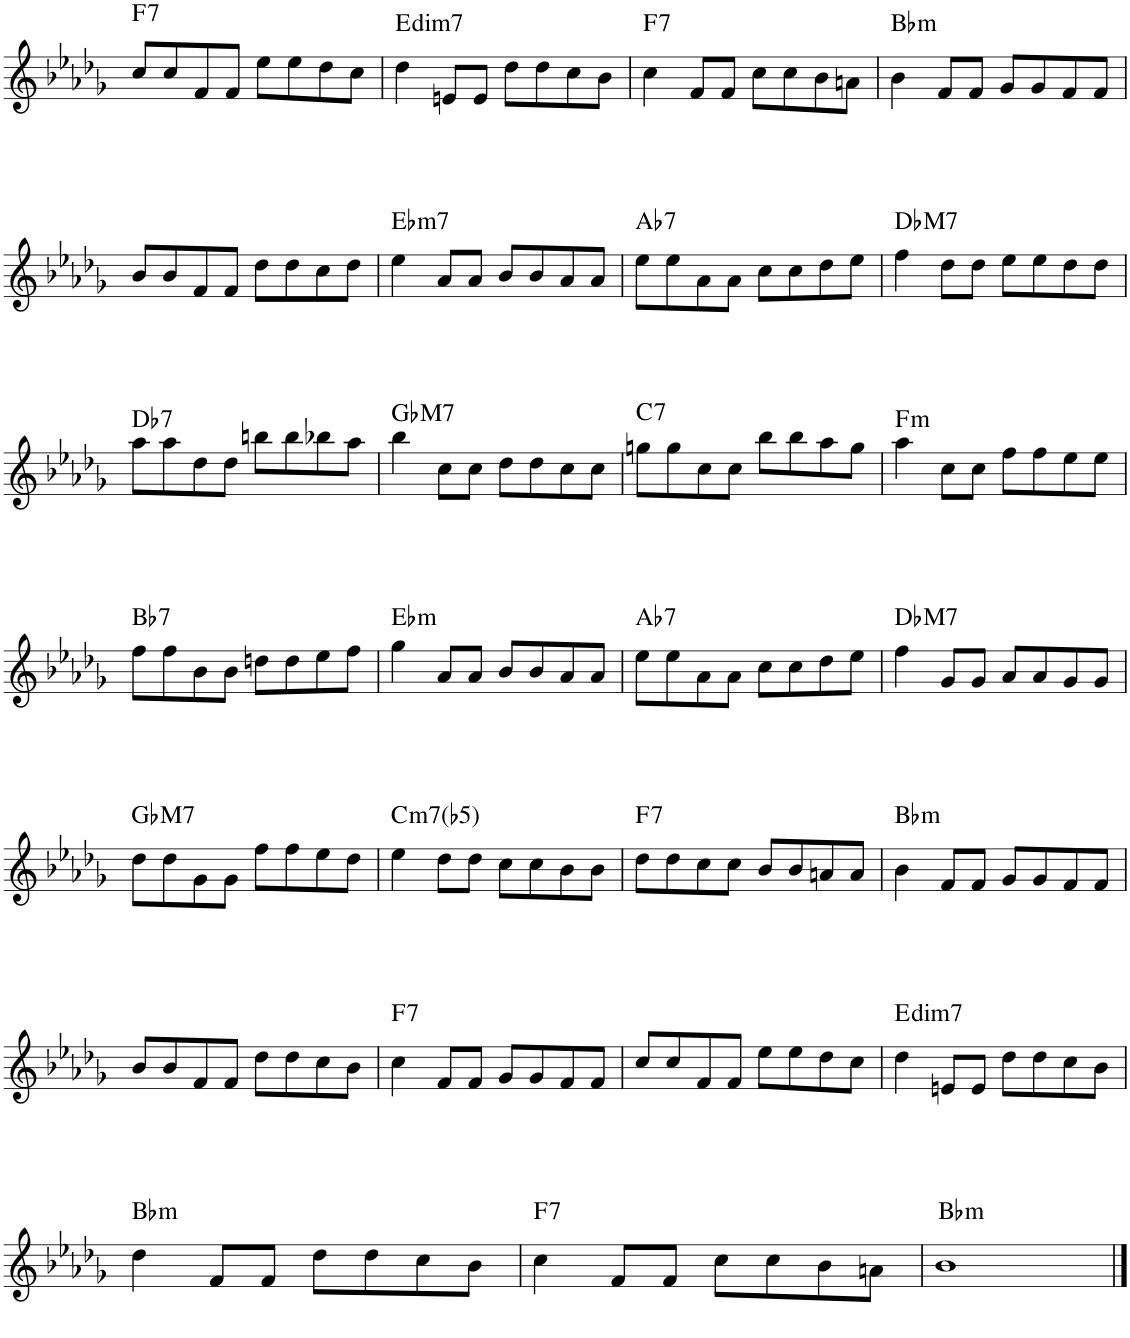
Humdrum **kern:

**kern	**harte
*part1	*part1
*staff1	*
*I"Piano	*
*I'Pno.	*
!!LO:PB:g=z
*clefG2	*
*k[b-e-a-d-g-]	*
*M4/4	*
=26	=26
!	!LO:H:kt=7
8cc/L	F:7
8cc/	.
8f/	.
8f/J	.
8ee-\L	.
8ee-\	.
8dd-\	.
8cc\J	.
=27	=27
!	!LO:H:kt=dim7
4dd-\	E:dim7
8en/L	.
8e/J	.
8dd-\L	.
8dd-\	.
8cc\	.
8b-\J	.
=28	=28
!	!LO:H:kt=7
4cc\	F:7
8f/L	.
8f/J	.
8cc\L	.
8cc\	.
8b-\	.
8an\J	.
=29	=29
!	!LO:H:kt=m
4b-\	Bb:min
8f/L	.
8f/J	.
8g-/L	.
8g-/	.
8f/	.
8f/J	.
!!LO:LB:g=z
=30	=30
8b-/L	.
8b-/	.
8f/	.
8f/J	.
8dd-\L	.
8dd-\	.
8cc\	.
8dd-\J	.
=31	=31
!	!LO:H:kt=m7
4ee-\	Eb:min7
8a-/L	.
8a-/J	.
8b-/L	.
8b-/	.
8a-/	.
8a-/J	.
=32	=32
!	!LO:H:kt=7
8ee-\L	Ab:7
8ee-\	.
8a-\	.
8a-\J	.
8cc\L	.
8cc\	.
8dd-\	.
8ee-\J	.
=33	=33
!	!LO:H:kt=M7
4ff\	Db:maj7
8dd-\L	.
8dd-\J	.
8ee-\L	.
8ee-\	.
8dd-\	.
8dd-\J	.
!!LO:LB:g=z
=34	=34
!	!LO:H:kt=7
8aa-\L	Db:7
8aa-\	.
8dd-\	.
8dd-\J	.
8bbn\L	.
8bb\	.
8bb-X\	.
8aa-\J	.
=35	=35
!	!LO:H:kt=M7
4bb-\	Gb:maj7
8cc\L	.
8cc\J	.
8dd-\L	.
8dd-\	.
8cc\	.
8cc\J	.
=36	=36
!	!LO:H:kt=7
8ggn\L	C:7
8gg\	.
8cc\	.
8cc\J	.
8bb-\L	.
8bb-\	.
8aa-\	.
8gg\J	.
=37	=37
!	!LO:H:kt=m
4aa-\	F:min
8cc\L	.
8cc\J	.
8ff\L	.
8ff\	.
8ee-\	.
8ee-\J	.
!!LO:LB:g=z
=38	=38
!	!LO:H:kt=7
8ff\L	Bb:7
8ff\	.
8b-\	.
8b-\J	.
8ddn\L	.
8dd\	.
8ee-\	.
8ff\J	.
=39	=39
!	!LO:H:kt=m
4gg-\	Eb:min
8a-/L	.
8a-/J	.
8b-/L	.
8b-/	.
8a-/	.
8a-/J	.
=40	=40
!	!LO:H:kt=7
8ee-\L	Ab:7
8ee-\	.
8a-\	.
8a-\J	.
8cc\L	.
8cc\	.
8dd-\	.
8ee-\J	.
=41	=41
!	!LO:H:kt=M7
4ff\	Db:maj7
8g-/L	.
8g-/J	.
8a-/L	.
8a-/	.
8g-/	.
8g-/J	.
!!LO:LB:g=z
=42	=42
!	!LO:H:kt=M7
8dd-\L	Gb:maj7
8dd-\	.
8g-\	.
8g-\J	.
8ff\L	.
8ff\	.
8ee-\	.
8dd-\J	.
=43	=43
!	!LO:H:kt=m7(b5)
4ee-\	C:hdim7
8dd-\L	.
8dd-\J	.
8cc\L	.
8cc\	.
8b-\	.
8b-\J	.
=44	=44
!	!LO:H:kt=7
8dd-\L	F:7
8dd-\	.
8cc\	.
8cc\J	.
8b-/L	.
8b-/	.
8an/	.
8a/J	.
=45	=45
!	!LO:H:kt=m
4b-\	Bb:min
8f/L	.
8f/J	.
8g-/L	.
8g-/	.
8f/	.
8f/J	.
!!LO:LB:g=z
=46	=46
8b-/L	.
8b-/	.
8f/	.
8f/J	.
8dd-\L	.
8dd-\	.
8cc\	.
8b-\J	.
=47	=47
!	!LO:H:kt=7
4cc\	F:7
8f/L	.
8f/J	.
8g-/L	.
8g-/	.
8f/	.
8f/J	.
=48	=48
8cc/L	.
8cc/	.
8f/	.
8f/J	.
8ee-\L	.
8ee-\	.
8dd-\	.
8cc\J	.
=49	=49
!	!LO:H:kt=dim7
4dd-\	E:dim7
8en/L	.
8e/J	.
8dd-\L	.
8dd-\	.
8cc\	.
8b-\J	.
!!LO:LB:g=z
=50	=50
!	!LO:H:kt=m
4dd-\	Bb:min
8f/L	.
8f/J	.
8dd-\L	.
8dd-\	.
8cc\	.
8b-\J	.
=51	=51
!	!LO:H:kt=7
4cc\	F:7
8f/L	.
8f/J	.
8cc\L	.
8cc\	.
8b-\	.
8an\J	.
=52	=52
!	!LO:H:kt=m
1b-	Bb:min
==	==
*-	*-
